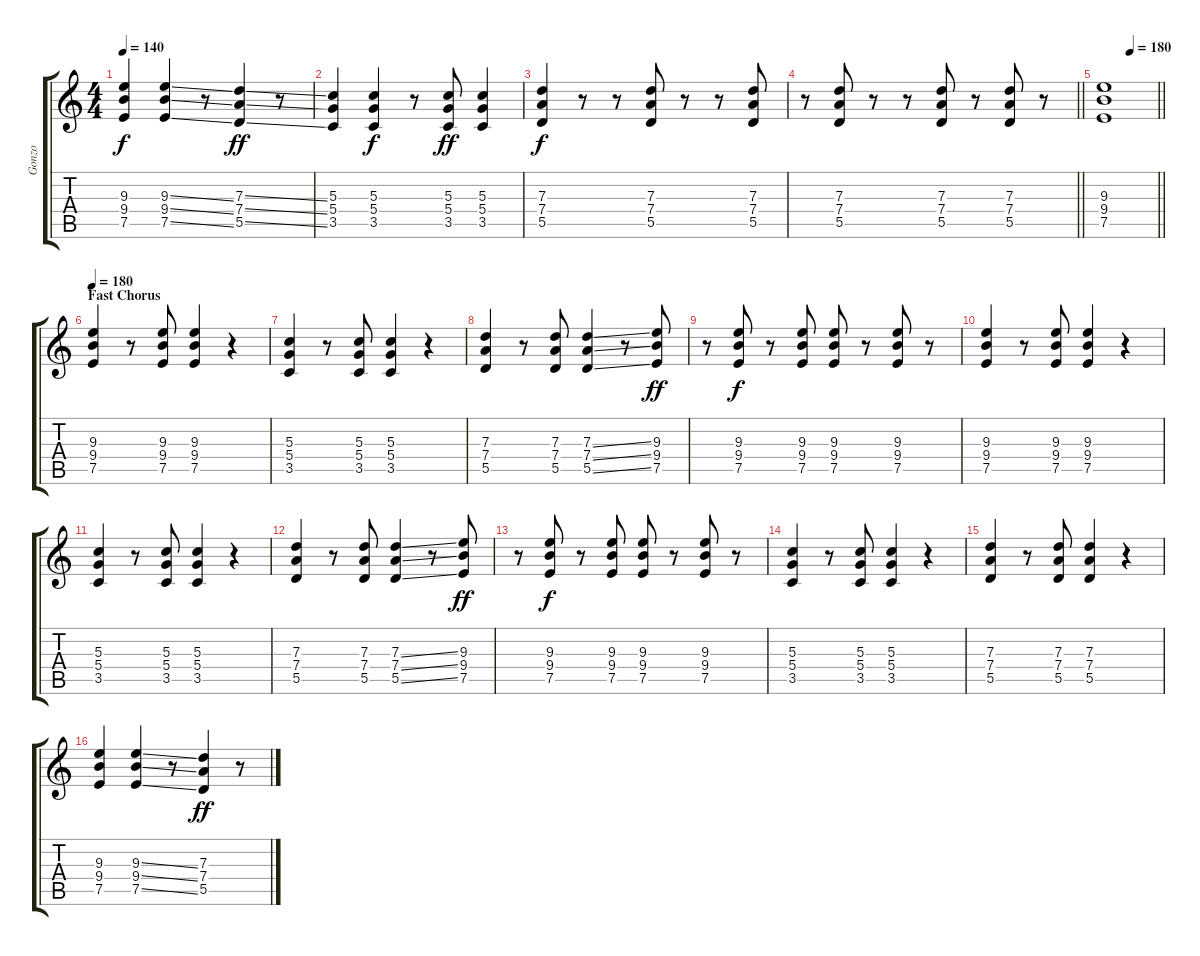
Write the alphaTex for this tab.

\track ("Gonzo" "Gonzo") {instrument overdrivenguitar}
\staff {score tabs}
\tuning (E4 B3 G3 D3 A2 E2) {hide}
\ts (4 4)
\tempo 140
\clef g2
\ks c
(9.3 9.4 7.5).4{dy f} (9.3{ss} 9.4{ss} 7.5{ss}).4 r.8 (7.3{ss} 7.4{ss} 5.5{ss}).4{dy ff} r.8 |
(5.3 5.4 3.5).4 (5.3 5.4 3.5).4{dy f} r.8 (5.3 5.4 3.5).8{dy ff} (5.3 5.4 3.5).4 |
(7.3 7.4 5.5).4{dy f} r.8 r.8 (7.3 7.4 5.5).8 r.8 r.8 (7.3 7.4 5.5).8 |
\barLineRight lightlight
r.8 (7.3 7.4 5.5).8 r.8 r.8 (7.3 7.4 5.5).8 r.8 (7.3 7.4 5.5).8 r.8 |
\tempo (180 0.5)
\barLineRight lightlight
(9.3 9.4 7.5).1 |
\section ("" "Fast Chorus")
\tempo 180
(9.3 9.4 7.5).4 r.8 (9.3 9.4 7.5).8 (9.3 9.4 7.5).4 r.4 |
(5.3 5.4 3.5).4 r.8 (5.3 5.4 3.5).8 (5.3 5.4 3.5).4 r.4 |
(7.3 7.4 5.5).4 r.8 (7.3 7.4 5.5).8 (7.3{ss} 7.4{ss} 5.5{ss}).4 r.8 (9.3 9.4 7.5).8{dy ff} |
r.8 (9.3 9.4 7.5).8{dy f} r.8 (9.3 9.4 7.5).8 (9.3 9.4 7.5).8 r.8 (9.3 9.4 7.5).8 r.8 |
(9.3 9.4 7.5).4 r.8 (9.3 9.4 7.5).8 (9.3 9.4 7.5).4 r.4 |
(5.3 5.4 3.5).4 r.8 (5.3 5.4 3.5).8 (5.3 5.4 3.5).4 r.4 |
(7.3 7.4 5.5).4 r.8 (7.3 7.4 5.5).8 (7.3{ss} 7.4{ss} 5.5{ss}).4 r.8 (9.3 9.4 7.5).8{dy ff} |
r.8 (9.3 9.4 7.5).8{dy f} r.8 (9.3 9.4 7.5).8 (9.3 9.4 7.5).8 r.8 (9.3 9.4 7.5).8 r.8 |
(5.3 5.4 3.5).4 r.8 (5.3 5.4 3.5).8 (5.3 5.4 3.5).4 r.4 |
(7.3 7.4 5.5).4 r.8 (7.3 7.4 5.5).8 (7.3 7.4 5.5).4 r.4 |
(9.3 9.4 7.5).4 (9.3{ss} 9.4{ss} 7.5{ss}).4 r.8 (7.3{ss} 7.4{ss} 5.5{ss}).4{dy ff} r.8
